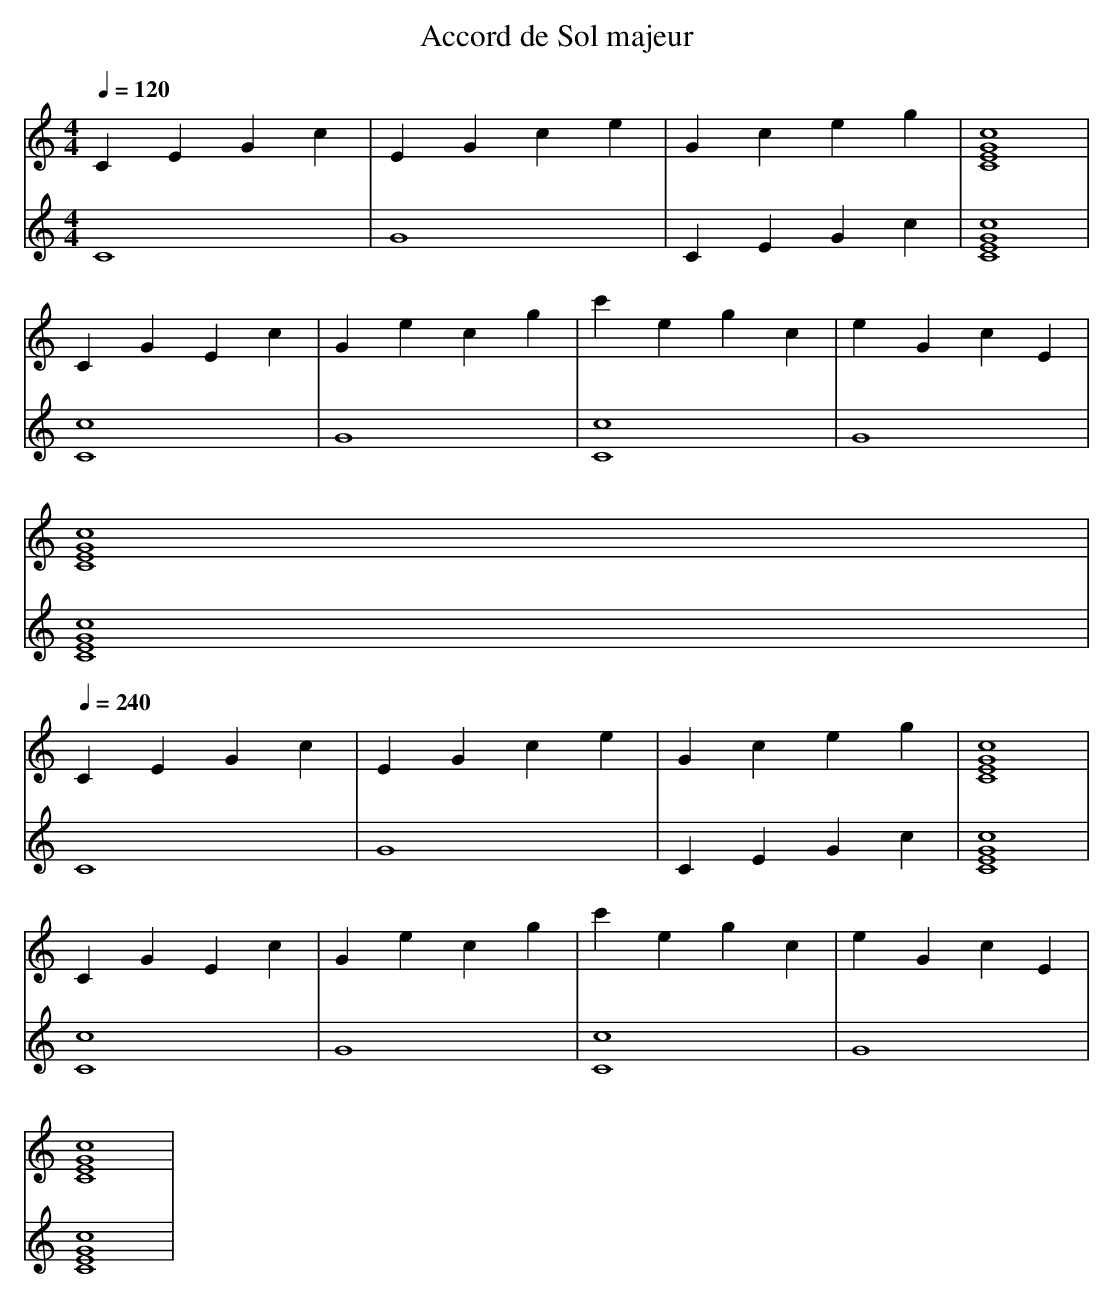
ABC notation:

X:1
T:Accord de Sol majeur
M: 4/4
L: 1/4
Q:1/4=120
K:C
V:1
C E G c | E G c e | G c e g | [C4 E4 G4 c4] |
C G E c | G e c g | c' e g c | e G c E |
[C4 E4 G4 c4] |
Q:1/4=240
C E G c | E G c e | G c e g | [C4 E4 G4 c4] |
C G E c | G e c g | c' e g c | e G c E |
[C4 E4 G4 c4] |
V:2
C4 | G4 | C E G c | [C4 E4 G4 c4] |
[C4 c4] | G4 | [C4 c4] | G4 |
[C4 E4 G4 c4] |
Q:1/4=240
C4 | G4 | C E G c | [C4 E4 G4 c4] |
[C4 c4] | G4 | [C4 c4] | G4 |
[C4 E4 G4 c4] |
